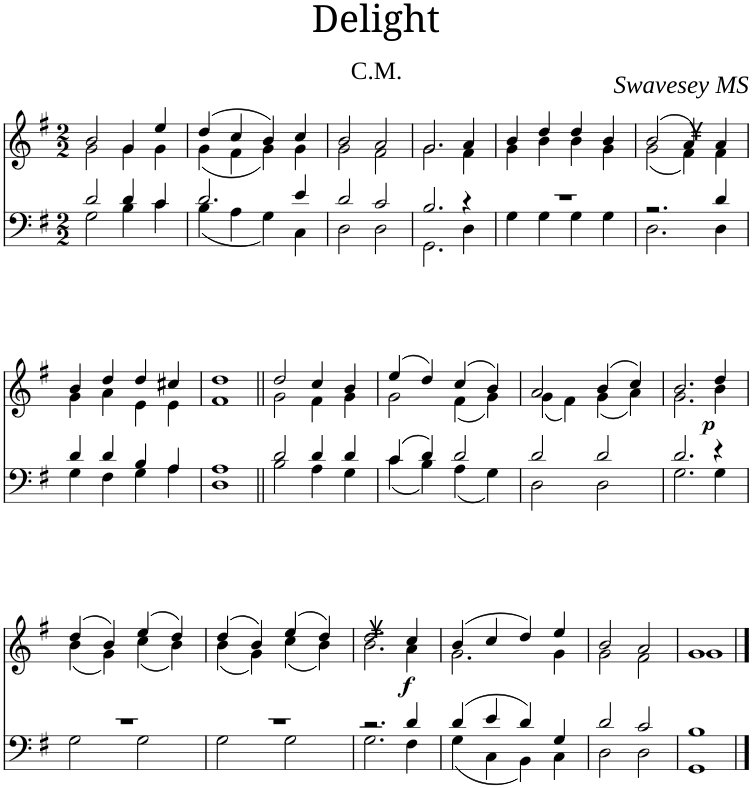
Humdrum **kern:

**kern	**kern	**dynam
*part1	*part1	*part1
*staff2	*staff1	*staff1/2
*I"Piano	*	*
*I'Pno	*	*
*clefF4	*clefG2	*
*k[f#]	*k[f#]	*
*M2/2	*M2/2	*
=1	=1	=1
*^	*^	*
2d/	2G\	2b/	2g\	.
4d/	4B\	4g/	4g\	.
4c/	4c\	4ee/	4g\	.
=2	=2	=2	=2	=2
2.d/	4B\	(4dd/	(4g\	.
.	4A\	4cc/	4f#\	.
.	4G\	4b/)	4g\)	.
4e/	4C\	4cc/	4g\	.
=3	=3	=3	=3	=3
2d/	2D\	2b/	2g\	.
2c/	2D\	2a/	2f#\	.
=4	=4	=4	=4	=4
2.B/	2.GG\	2.g/	2.g\	.
4r	4D\	4a/	4f#\	.
=5	=5	=5	=5	=5
1r	4G\	4b/	4g\	.
.	4G\	4dd/	4b\	.
.	4G\	4dd/	4b\	.
.	4G\	4b/	4g\	.
=6	=6	=6	=6	=6
2.r	2.D\	(2b/	(2g\	.
.	.	4a/)	4f#\)	.
!	!	!LO:TX:a:t=¥	!	!
4d/	4D\	4a/	4f#\	.
!!LO:LB:g=z	!!
=7	=7	=7	=7	=7
4d/	4G\	4b/	4g\	.
4d/	4F#\	4dd/	4a\	.
4B/	4G\	4dd/	4e\	.
4A/	4A\	4cc#X/	4e\	.
=8	=8	=8	=8	=8
1A	1D	1dd	1f#	.
=9||	=9||	=9||	=9||	=9||
2d/	2B\	2dd/	2g\	.
4d/	4A\	4cc/	4f#\	.
4d/	4G\	4b/	4g\	.
=10	=10	=10	=10	=10
4c/	4c\	(4ee/	2g\	.
4d/	4B\	4dd/)	.	.
2d/	4A\	(4cc/	(4f#\	.
.	4G\	4b/)	4g\)	.
=11	=11	=11	=11	=11
2d/	2D\	2a/	(4g\	.
.	.	.	4f#\)	.
2d/	2D\	(4b/	(4g\	.
.	.	4cc/)	4a\)	.
=12	=12	=12	=12	=12
2.d/	2.G\	2.b/	2.g\	.
!	!	!	!	!LO:DY:b
4r	4G\	4dd/	4b\	p
!!LO:LB:g=z	!!
=13	=13	=13	=13	=13
1r	2G\	(4dd/	(4b\	.
.	.	4b/)	4g\)	.
.	2G\	(4ee/	(4cc\	.
.	.	4dd/)	4b\)	.
=14	=14	=14	=14	=14
1r	2G\	(4dd/	(4b\	.
.	.	4b/)	4g\)	.
.	2G\	(4ee/	(4cc\	.
.	.	4dd/)	4b\)	.
=15	=15	=15	=15	=15
2.r	2.G\	2.dd/	2.b\	.
!	!	!LO:TX:a:t=¥	!	!
!	!	!	!	!LO:DY:b
4d/	4F#\	4cc/	4a\	f
=16	=16	=16	=16	=16
4d/	4G\	(4b/	2.g\	.
4e/	4C\	4cc/	.	.
4d/	4BB\	4dd/)	.	.
4G/	4C\	4ee/	4g\	.
=17	=17	=17	=17	=17
2d/	2D\	2b/	2g\	.
2c/	2D\	2a/	2f#\	.
=18	=18	=18	=18	=18
1B	1GG	1g	1g	.
*v	*v	*	*	*
*	*v	*v	*
==	==	==
*-	*-	*-
